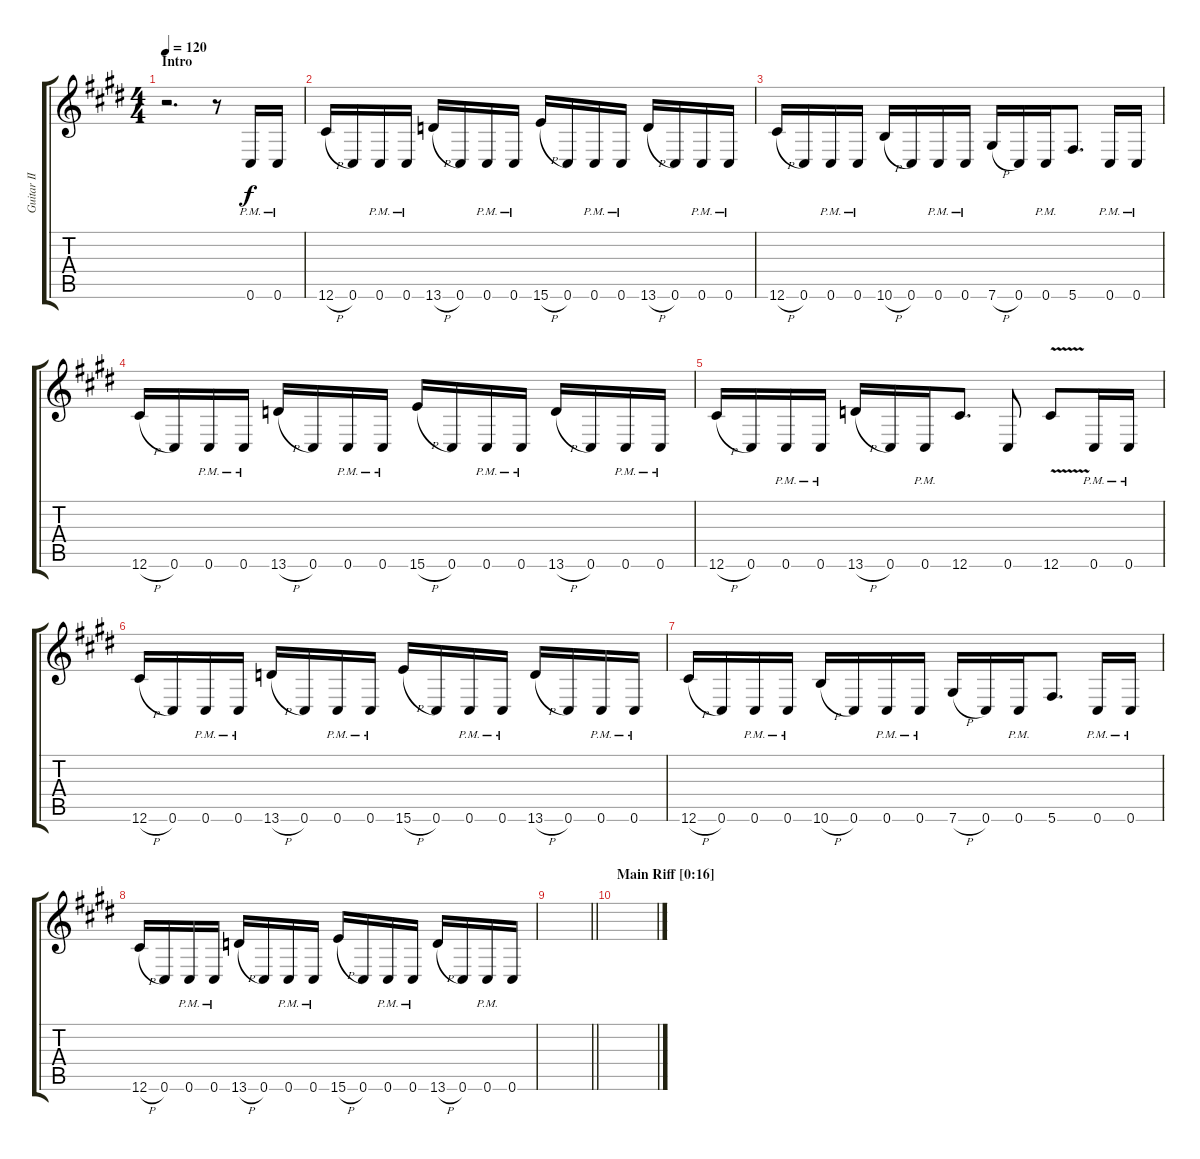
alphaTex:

\track ("Guitar II" "Guitar II") {instrument distortionguitar}
\staff {score tabs}
\tuning (Eb4 Bb3 Gb3 Db3 Ab2 Db2) {hide}
\ts (4 4)
\section ("" "Intro")
\tempo 120
\clef g2
\ks c#minor
r.2{d dy f instrument distortionguitar} r.8 0.6{pm}.16 0.6{pm}.16 |
12.6{h}.16 0.6.16 0.6{pm}.16 0.6{pm}.16 13.6{h}.16 0.6.16 0.6{pm}.16 0.6{pm}.16 15.6{h}.16 0.6.16 0.6{pm}.16 0.6{pm}.16 13.6{h}.16 0.6.16 0.6{pm}.16 0.6{pm}.16 |
12.6{h}.16 0.6.16 0.6{pm}.16 0.6{pm}.16 10.6{h}.16 0.6.16 0.6{pm}.16 0.6{pm}.16 7.6{h}.16 0.6.16 0.6{pm}.16 5.6.8{d} 0.6{pm}.16 0.6{pm}.16 |
12.6{h}.16 0.6.16 0.6{pm}.16 0.6{pm}.16 13.6{h}.16 0.6.16 0.6{pm}.16 0.6{pm}.16 15.6{h}.16 0.6.16 0.6{pm}.16 0.6{pm}.16 13.6{h}.16 0.6.16 0.6{pm}.16 0.6{pm}.16 |
12.6{h}.16 0.6.16 0.6{pm}.16 0.6{pm}.16 13.6{h}.16 0.6.16 0.6{pm}.16 12.6.8{d} 0.6.8 12.6{v}.8 0.6{pm}.16 0.6{pm}.16 |
12.6{h}.16 0.6.16 0.6{pm}.16 0.6{pm}.16 13.6{h}.16 0.6.16 0.6{pm}.16 0.6{pm}.16 15.6{h}.16 0.6.16 0.6{pm}.16 0.6{pm}.16 13.6{h}.16 0.6.16 0.6{pm}.16 0.6{pm}.16 |
12.6{h}.16 0.6.16 0.6{pm}.16 0.6{pm}.16 10.6{h}.16 0.6.16 0.6{pm}.16 0.6{pm}.16 7.6{h}.16 0.6.16 0.6{pm}.16 5.6.8{d} 0.6{pm}.16 0.6{pm}.16 |
12.6{h}.16 0.6.16 0.6{pm}.16 0.6{pm}.16 13.6{h}.16 0.6.16 0.6{pm}.16 0.6{pm}.16 15.6{h}.16 0.6.16 0.6{pm}.16 0.6{pm}.16 13.6{h}.16 0.6.16 0.6{pm}.16 0.6.16 |
\barLineRight lightlight
|
\section ("" "Main Riff [0:16]")
